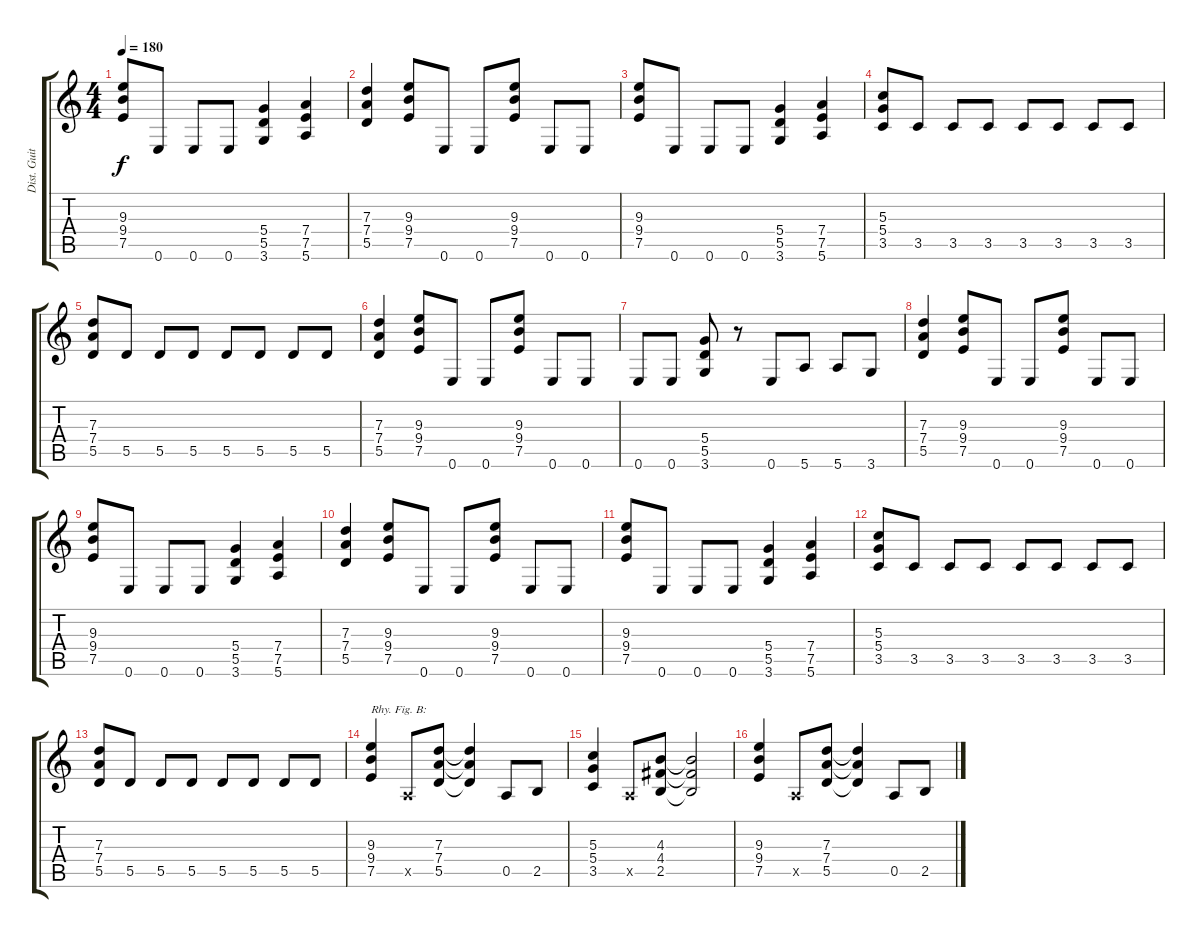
\track ("Dist. Guitar 1" "Dist. Guit") {instrument overdrivenguitar}
\staff {score tabs}
\tuning (E4 B3 G3 D3 A2 E2) {hide}
\ts (4 4)
\tempo 180
\clef g2
\ks c
(9.3 9.4 7.5).8{dy f} 0.6.8 0.6.8 0.6.8 (5.4 5.5 3.6).4 (7.4 7.5 5.6).4 |
(7.3 7.4 5.5).4 (9.3 9.4 7.5).8 0.6.8 0.6.8 (9.3 9.4 7.5).8 0.6.8 0.6.8 |
(9.3 9.4 7.5).8 0.6.8 0.6.8 0.6.8 (5.4 5.5 3.6).4 (7.4 7.5 5.6).4 |
(5.3 5.4 3.5).8 3.5.8 3.5.8 3.5.8 3.5.8 3.5.8 3.5.8 3.5.8 |
(7.3 7.4 5.5).8 5.5.8 5.5.8 5.5.8 5.5.8 5.5.8 5.5.8 5.5.8 |
(7.3 7.4 5.5).4 (9.3 9.4 7.5).8 0.6.8 0.6.8 (9.3 9.4 7.5).8 0.6.8 0.6.8 |
0.6.8 0.6.8 (5.4 5.5 3.6).8 r.8 0.6.8 5.6.8 5.6.8 3.6.8 |
(7.3 7.4 5.5).4 (9.3 9.4 7.5).8 0.6.8 0.6.8 (9.3 9.4 7.5).8 0.6.8 0.6.8 |
(9.3 9.4 7.5).8 0.6.8 0.6.8 0.6.8 (5.4 5.5 3.6).4 (7.4 7.5 5.6).4 |
(7.3 7.4 5.5).4 (9.3 9.4 7.5).8 0.6.8 0.6.8 (9.3 9.4 7.5).8 0.6.8 0.6.8 |
(9.3 9.4 7.5).8 0.6.8 0.6.8 0.6.8 (5.4 5.5 3.6).4 (7.4 7.5 5.6).4 |
(5.3 5.4 3.5).8 3.5.8 3.5.8 3.5.8 3.5.8 3.5.8 3.5.8 3.5.8 |
(7.3 7.4 5.5).8 5.5.8 5.5.8 5.5.8 5.5.8 5.5.8 5.5.8 5.5.8 |
(9.3 9.4 7.5).4{txt "Rhy. Fig. B:"} 0.5{x}.8 (7.3 7.4 5.5).8 (7.3{t} 7.4{t} 5.5{t}).4 0.5.8 2.5.8 |
(5.3 5.4 3.5).4 0.5{x}.8 (4.3 4.4 2.5).8 (4.3{t} 4.4{t} 2.5{t}).2 |
(9.3 9.4 7.5).4 0.5{x}.8 (7.3 7.4 5.5).8 (7.3{t} 7.4{t} 5.5{t}).4 0.5.8 2.5.8
